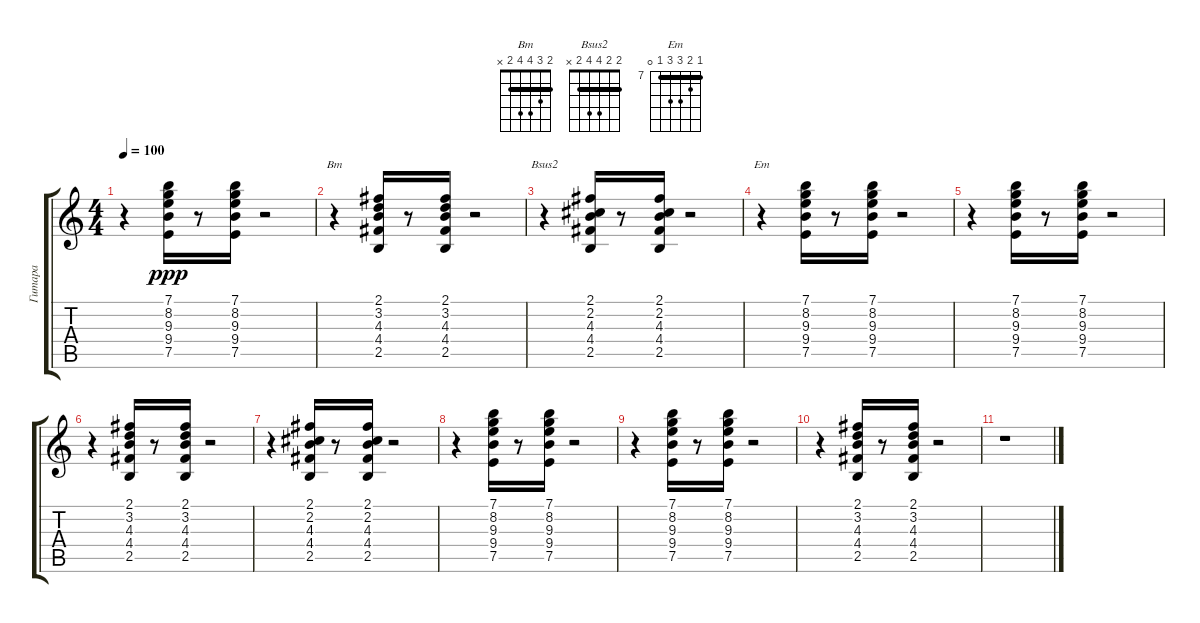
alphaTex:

\track ("Гитара" "Гитара") {instrument electricguitarclean}
\staff {score tabs}
\tuning (E4 B3 G3 D3 A2 E2) {hide}
\chord ("Bm" 2 3 4 4 2 x) {barre 2}
\chord ("Bsus2" 2 2 4 4 2 x) {barre 2}
\chord ("Em" 7 8 9 9 7 0) {firstfret 7 barre 7}
\ts (4 4)
\tempo 100
\clef g2
\ks c
r.4{dy ppp} (7.1 8.2 9.3 9.4 7.5).16 r.8 (7.1 8.2 9.3 9.4 7.5).16 r.2 |
r.4{ch "Bm"} (2.1 3.2 4.3 4.4 2.5).16 r.8 (2.1 3.2 4.3 4.4 2.5).16 r.2 |
r.4{ch "Bsus2"} (2.1 2.2 4.3 4.4 2.5).16 r.8 (2.1 2.2 4.3 4.4 2.5).16 r.2 |
r.4{ch "Em"} (7.1 8.2 9.3 9.4 7.5).16 r.8 (7.1 8.2 9.3 9.4 7.5).16 r.2 |
r.4 (7.1 8.2 9.3 9.4 7.5).16 r.8 (7.1 8.2 9.3 9.4 7.5).16 r.2 |
r.4 (2.1 3.2 4.3 4.4 2.5).16 r.8 (2.1 3.2 4.3 4.4 2.5).16 r.2 |
r.4 (2.1 2.2 4.3 4.4 2.5).16 r.8 (2.1 2.2 4.3 4.4 2.5).16 r.2 |
r.4 (7.1 8.2 9.3 9.4 7.5).16 r.8 (7.1 8.2 9.3 9.4 7.5).16 r.2 |
r.4 (7.1 8.2 9.3 9.4 7.5).16 r.8 (7.1 8.2 9.3 9.4 7.5).16 r.2 |
r.4 (2.1 3.2 4.3 4.4 2.5).16 r.8 (2.1 3.2 4.3 4.4 2.5).16 r.2 |
r.1
